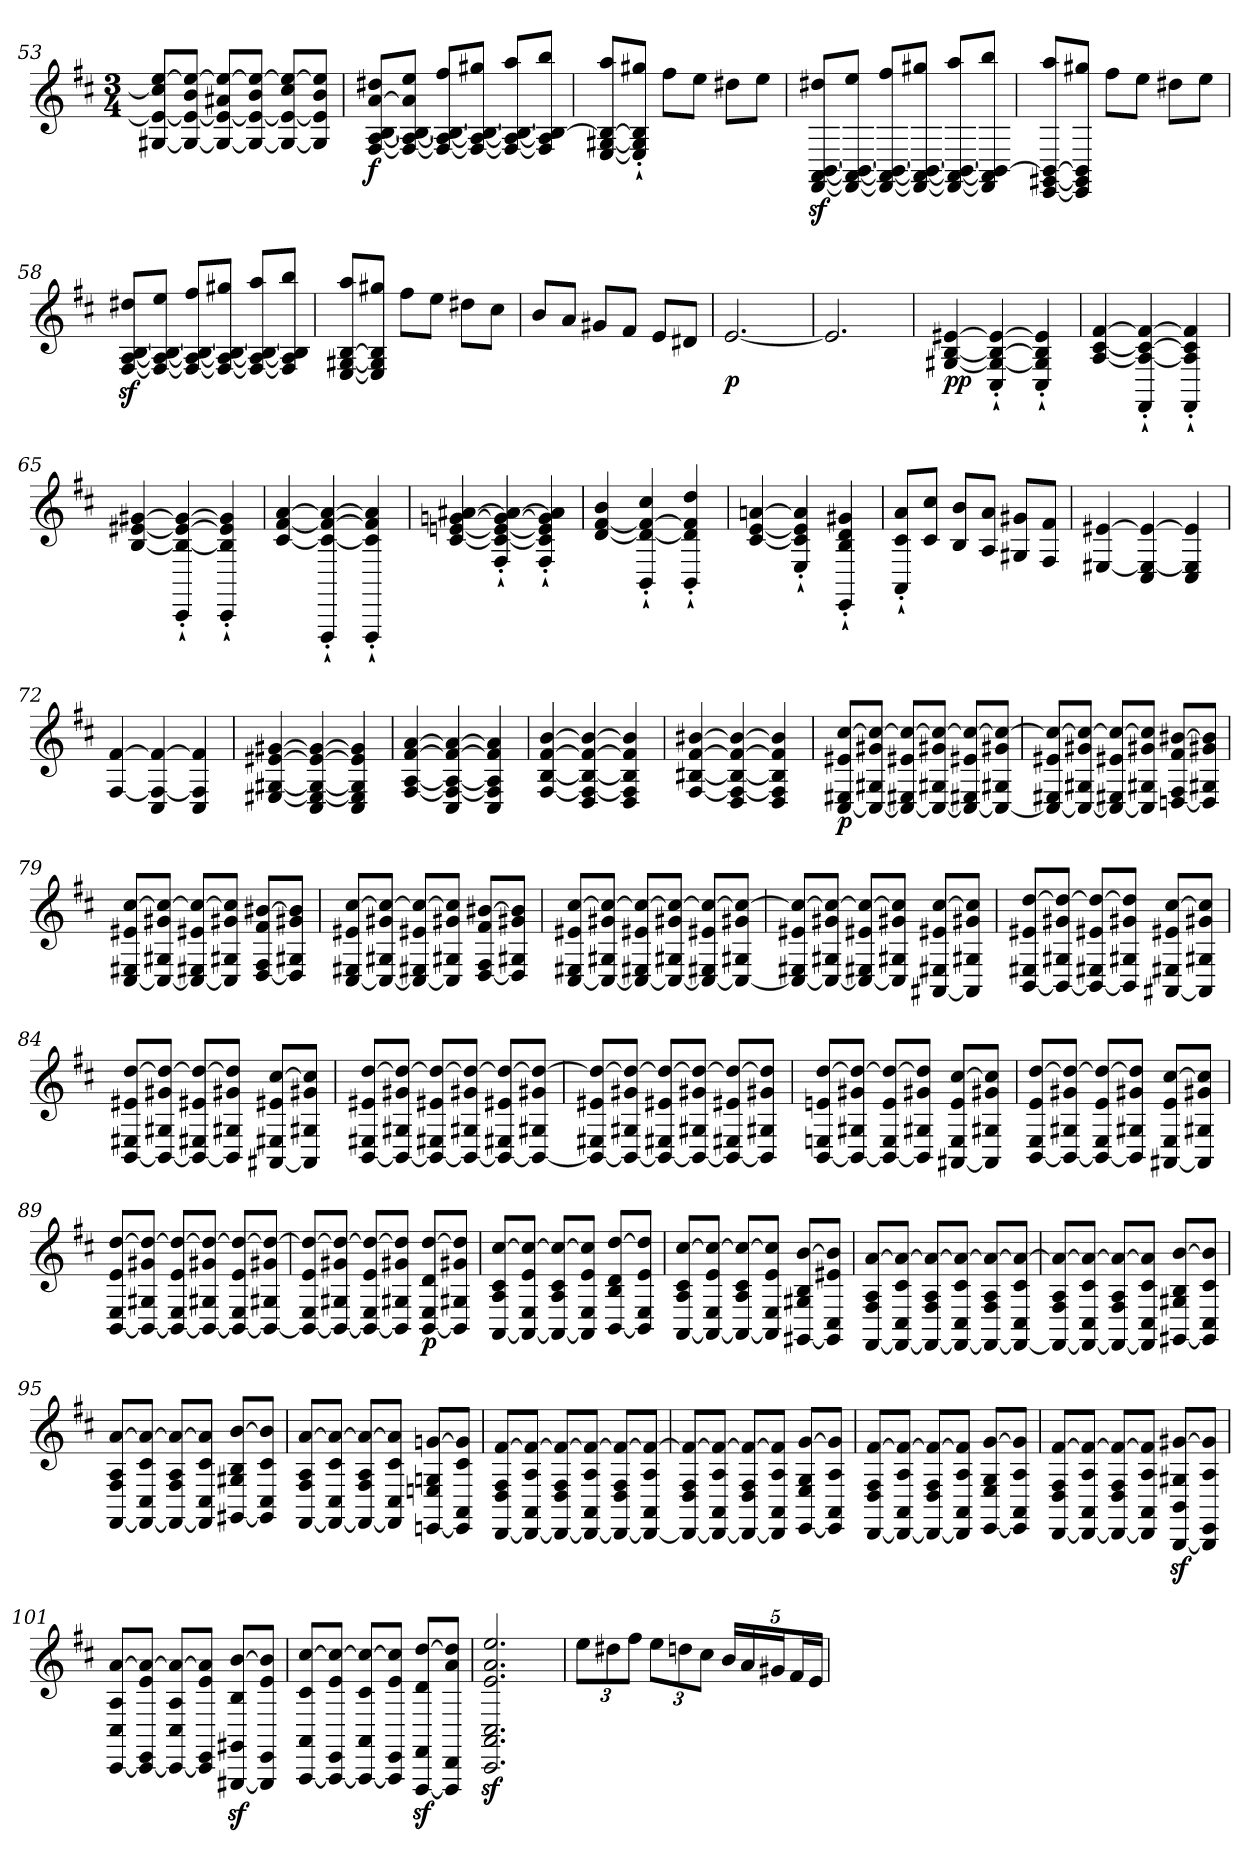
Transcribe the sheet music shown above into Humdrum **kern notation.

**kern	**dynam
*part1	*part1
*staff1	*staff1
*clefG2	*
*k[f#c#]	*
*D:	*
*M3/4	*
=53	=53
[8G#X 8e_ 8cc#] [8eeL	.
8G#_ 8e_ 8b 8ee_J	.
8G#_ 8e_ 8a#X 8ee_L	.
8G#_ 8e_ 8b 8ee_J	.
8G#_ 8e_ 8cc# 8ee_L	.
8G#] 8e] 8b 8ee]J	.
=54	=54
[8F# [8A [8B [8a 8dd#XL	f
8F#_ 8A_ 8B_ 8a] 8eeJ	.
8F#_ 8A_ 8B_ 8ff#L	.
8F#_ 8A_ 8B_ 8gg#XJ	.
8F#_ 8A_ 8B_ 8aaL	.
8F#] 8A] 8B_ 8bbJ	.
=55	=55
[8E [8G#X 8B_ 8aaL	.
8E]'` 8G#]'` 8B]'` 8gg#X'`J	.
8ff#L	.
8eeJ	.
8dd#XL	.
8eeJ	.
=56	=56
[8FF#z [8AAz [8BBz 8dd#XzL	.
8FF#_ 8AA_ 8BB_ 8eeJ	.
8FF#_ 8AA_ 8BB_ 8ff#L	.
8FF#_ 8AA_ 8BB_ 8gg#XJ	.
8FF#_ 8AA_ 8BB_ 8aaL	.
8FF#] 8AA] 8BB_ 8bbJ	.
=57	=57
[8EE [8GG#X 8BB_ 8aaL	.
8EE] 8GG#] 8BB] 8gg#XJ	.
8ff#L	.
8eeJ	.
8dd#XL	.
8eeJ	.
=58	=58
[8F#z [8Az [8Bz 8dd#XzL	.
8F#_ 8A_ 8B_ 8eeJ	.
8F#_ 8A_ 8B_ 8ff#L	.
8F#_ 8A_ 8B_ 8gg#XJ	.
8F#_ 8A_ 8B_ 8aaL	.
8F#] 8A] 8B] 8bbJ	.
=59	=59
[8E [8G#X [8B 8aaL	.
8E] 8G#] 8B] 8gg#XJ	.
8ff#L	.
8eeJ	.
8dd#XL	.
8cc#J	.
=60	=60
8bL	.
8aJ	.
8g#XL	.
8f#J	.
8eL	.
8d#XJ	.
=61	=61
[2.e	p
=62	=62
2.e]	.
=63	=63
[4G#X [4B [4e#X	pp
4C#'` 4G#_'` 4B_'` 4e#_'`	.
4C#'` 4G#]'` 4B]'` 4e#]'`	.
=64	=64
[4A [4c# [4f#	.
4FF#'` 4A_'` 4c#_'` 4f#_'`	.
4FF#'` 4A]'` 4c#]'` 4f#]'`	.
=65	=65
[4B [4e#X [4g#X	.
4CC#'` 4B_'` 4e#_'` 4g#_'`	.
4CC#'` 4B]'` 4e#]'` 4g#]'`	.
=66	=66
[4c# [4f# [4a	.
4FFF#'` 4c#_'` 4f#_'` 4a_'`	.
4FFF#'` 4c#]'` 4f#]'` 4a]'`	.
=67	=67
[4c# [4en [4gn [4a#X	.
4F#'` 4c#_'` 4e_'` 4g_'` 4a#_'`	.
4F#'` 4c#]'` 4e]'` 4g]'` 4a#]'`	.
=68	=68
[4d [4f# 4b	.
4BB'` 4d_'` 4f#_'` 4cc#'`	.
4BB'` 4d]'` 4f#]'` 4dd'`	.
=69	=69
[4c# [4e [4an	.
4E'` 4c#]'` 4e]'` 4a]'`	.
4EE'` 4B'` 4d'` 4g#X'`	.
=70	=70
8AA'` 8c#'` 8a'`L	.
8c# 8cc#J	.
8B 8bL	.
8A 8aJ	.
8G#X 8g#XL	.
8F# 8f#J	.
=71	=71
[4E#X [4e#X	.
4C# 4E#_ 4e#_	.
4C# 4E#] 4e#]	.
=72	=72
[4F# [4f#	.
4C# 4F#_ 4f#_	.
4C# 4F#] 4f#]	.
=73	=73
[4E#X [4G#X [4e#X [4g#X	.
4C# 4E#_ 4G#_ 4e#_ 4g#_	.
4C# 4E#] 4G#] 4e#] 4g#]	.
=74	=74
[4F# [4A [4f# [4a	.
4C# 4F#_ 4A_ 4f#_ 4a_	.
4C# 4F#] 4A] 4f#] 4a]	.
=75	=75
[4F# [4B [4f# [4b	.
4D 4F#_ 4B_ 4f#_ 4b_	.
4D 4F#] 4B] 4f#] 4b]	.
=76	=76
[4F# [4B#X [4f# [4b#X	.
4D 4F#_ 4B#_ 4f#_ 4b#_	.
4D 4F#] 4B#] 4f#] 4b#]	.
=77	=77
[8C# 8E#X 8e#X [8cc#L	p
8C#_ 8G#X 8g#X 8cc#_J	.
8C#_ 8E#X 8e#X 8cc#_L	.
8C#_ 8G#X 8g#X 8cc#_J	.
8C#_ 8E#X 8e#X 8cc#_L	.
8C#_ 8G#X 8g#X 8cc#_J	.
=78	=78
8C#_ 8E#X 8e#X 8cc#_L	.
8C#_ 8G#X 8g#X 8cc#_J	.
8C#_ 8E#X 8e#X 8cc#_L	.
8C#] 8G#X 8g#X 8cc#]J	.
[8Dn 8F# 8f# [8b#XL	.
8D] 8G#X 8g#X 8b#]J	.
=79	=79
[8C# 8E#X 8e#X [8cc#L	.
8C#_ 8G#X 8g#X 8cc#_J	.
8C#_ 8E#X 8e#X 8cc#_L	.
8C#] 8G#X 8g#X 8cc#]J	.
[8D 8F# 8f# [8b#XL	.
8D] 8G#X 8g#X 8b#]J	.
=80	=80
[8C# 8E#X 8e#X [8cc#L	.
8C#_ 8G#X 8g#X 8cc#_J	.
8C#_ 8E#X 8e#X 8cc#_L	.
8C#] 8G#X 8g#X 8cc#]J	.
[8D 8F# 8f# [8b#XL	.
8D] 8G#X 8g#X 8b#]J	.
=81	=81
[8C# 8E#X 8e#X [8cc#L	.
8C#_ 8G#X 8g#X 8cc#_J	.
8C#_ 8E#X 8e#X 8cc#_L	.
8C#_ 8G#X 8g#X 8cc#_J	.
8C#_ 8E#X 8e#X 8cc#_L	.
8C#_ 8G#X 8g#X 8cc#_J	.
=82	=82
8C#_ 8E#X 8e#X 8cc#_L	.
8C#_ 8G#X 8g#X 8cc#_J	.
8C#_ 8E#X 8e#X 8cc#_L	.
8C#] 8G#X 8g#X 8cc#]J	.
[8AA#X 8E#X 8e#X [8cc#L	.
8AA#] 8G#X 8g#X 8cc#]J	.
=83	=83
[8BB 8E#X 8e#X [8ddL	.
8BB_ 8G#X 8g#X 8dd_J	.
8BB_ 8E#X 8e#X 8dd_L	.
8BB] 8G#X 8g#X 8dd]J	.
[8AA#X 8E#X 8e#X [8cc#L	.
8AA#] 8G#X 8g#X 8cc#]J	.
=84	=84
[8BB 8E#X 8e#X [8ddL	.
8BB_ 8G#X 8g#X 8dd_J	.
8BB_ 8E#X 8e#X 8dd_L	.
8BB] 8G#X 8g#X 8dd]J	.
[8AA#X 8E#X 8e#X [8cc#L	.
8AA#] 8G#X 8g#X 8cc#]J	.
=85	=85
[8BB 8E#X 8e#X [8ddL	.
8BB_ 8G#X 8g#X 8dd_J	.
8BB_ 8E#X 8e#X 8dd_L	.
8BB_ 8G#X 8g#X 8dd_J	.
8BB_ 8E#X 8e#X 8dd_L	.
8BB_ 8G#X 8g#X 8dd_J	.
=86	=86
8BB_ 8E#X 8e#X 8dd_L	.
8BB_ 8G#X 8g#X 8dd_J	.
8BB_ 8E#X 8e#X 8dd_L	.
8BB_ 8G#X 8g#X 8dd_J	.
8BB_ 8E#X 8e#X 8dd_L	.
8BB] 8G#X 8g#X 8dd]J	.
=87	=87
[8BB 8En 8en [8ddL	.
8BB_ 8G#X 8g#X 8dd_J	.
8BB_ 8E 8e 8dd_L	.
8BB] 8G#X 8g#X 8dd]J	.
[8AA#X 8E 8e [8cc#L	.
8AA#] 8G#X 8g#X 8cc#]J	.
=88	=88
[8BB 8E 8e [8ddL	.
8BB_ 8G#X 8g#X 8dd_J	.
8BB_ 8E 8e 8dd_L	.
8BB] 8G#X 8g#X 8dd]J	.
[8AA#X 8E 8e [8cc#L	.
8AA#] 8G#X 8g#X 8cc#]J	.
=89	=89
[8BB 8E 8e [8ddL	.
8BB_ 8G#X 8g#X 8dd_J	.
8BB_ 8E 8e 8dd_L	.
8BB_ 8G#X 8g#X 8dd_J	.
8BB_ 8E 8e 8dd_L	.
8BB_ 8G#X 8g#X 8dd_J	.
=90	=90
8BB_ 8E 8e 8dd_L	.
8BB_ 8G#X 8g#X 8dd_J	.
8BB_ 8E 8e 8dd_L	.
8BB] 8G#X 8g#X 8dd]J	.
[8BB 8E 8d [8ddL	p
8BB] 8G#X 8g#X 8dd]J	.
=91	=91
[8AA 8A 8c# [8cc#L	.
8AA_ 8E 8e 8cc#_J	.
8AA_ 8A 8c# 8cc#_L	.
8AA] 8E 8e 8cc#]J	.
[8BB 8B 8d [8ddL	.
8BB] 8E 8e 8dd]J	.
=92	=92
[8AA 8A 8c# [8cc#L	.
8AA_ 8E 8e 8cc#_J	.
8AA_ 8A 8c# 8cc#_L	.
8AA] 8E 8e 8cc#]J	.
[8GG#X 8G#X 8B [8bL	.
8GG#] 8C# 8e#X 8b]J	.
=93	=93
[8FF# 8F# 8A [8aL	.
8FF#_ 8C# 8c# 8a_J	.
8FF#_ 8F# 8A 8a_L	.
8FF#_ 8C# 8c# 8a_J	.
8FF#_ 8F# 8A 8a_L	.
8FF#_ 8C# 8c# 8a_J	.
=94	=94
8FF#_ 8F# 8A 8a_L	.
8FF#_ 8C# 8c# 8a_J	.
8FF#_ 8F# 8A 8a_L	.
8FF#] 8C# 8c# 8a]J	.
[8GG#X 8G#X 8B [8bL	.
8GG#] 8C# 8c# 8b]J	.
=95	=95
[8FF# 8F# 8A [8aL	.
8FF#_ 8C# 8c# 8a_J	.
8FF#_ 8F# 8A 8a_L	.
8FF#] 8C# 8c# 8a]J	.
[8GG#X 8G#X 8B [8bL	.
8GG#] 8C# 8c# 8b]J	.
=96	=96
[8FF# 8F# 8A [8aL	.
8FF#_ 8C# 8c# 8a_J	.
8FF#_ 8F# 8A 8a_L	.
8FF#] 8C# 8c# 8a]J	.
[8EEn 8En 8Gn [8gnL	.
8EE] 8AA 8c# 8g]J	.
=97	=97
[8DD 8D 8F# [8f#L	.
8DD_ 8AA 8A 8f#_J	.
8DD_ 8D 8F# 8f#_L	.
8DD_ 8AA 8A 8f#_J	.
8DD_ 8D 8F# 8f#_L	.
8DD_ 8AA 8A 8f#_J	.
=98	=98
8DD_ 8D 8F# 8f#_L	.
8DD_ 8AA 8A 8f#_J	.
8DD_ 8D 8F# 8f#_L	.
8DD] 8AA 8A 8f#]J	.
[8EE 8E 8G [8gL	.
8EE] 8AA 8A 8g]J	.
=99	=99
[8DD 8D 8F# [8f#L	.
8DD_ 8AA 8A 8f#_J	.
8DD_ 8D 8F# 8f#_L	.
8DD] 8AA 8A 8f#]J	.
[8EE 8E 8G [8gL	.
8EE] 8AA 8A 8g]J	.
=100	=100
[8DD 8D 8F# [8f#L	.
8DD_ 8AA 8A 8f#_J	.
8DD_ 8D 8F# 8f#_L	.
8DD] 8AA 8A 8f#]J	.
[8BBBz 8BBz 8G#Xz [8g#XzL	.
8BBB] 8EE 8A 8g#]J	.
=101	=101
[8CC# 8C# 8A [8aL	.
8CC#_ 8EE 8e 8a_J	.
8CC#_ 8C# 8A 8a_L	.
8CC#] 8EE 8e 8a]J	.
[8GGG#Xz 8GG#Xz 8Bz [8bzL	.
8GGG#] 8EE 8e 8b]J	.
=102	=102
[8AAA 8AA 8c# [8cc#L	.
8AAA_ 8EE 8e 8cc#_J	.
8AAA_ 8AA 8c# 8cc#_L	.
8AAA] 8EE 8e 8cc#]J	.
[8FFF#z 8FF#z 8dz [8ddzL	.
8FFF#] 8DD 8a 8dd]J	.
=103	=103
2.CC#z 2.AAz 2.C#z 2.ez 2.az 2.eez	.
=104	=104
12eeL	.
12dd#X	.
12ff#J	.
12eeL	.
12ddn	.
12cc#J	.
20bLL	.
20a	.
20g#XJ	.
20f#L	.
20eJJ	.
=	=
*-	*-
